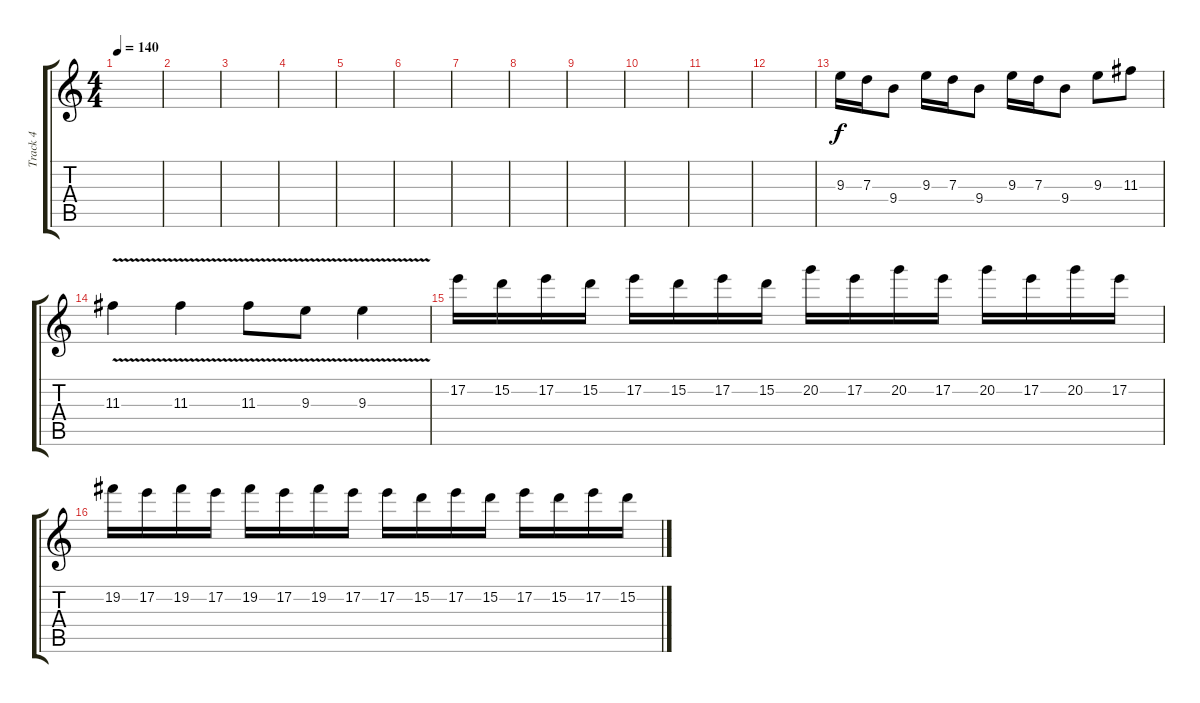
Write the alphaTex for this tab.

\track ("Track 4" "Track 4") {instrument distortionguitar}
\staff {score tabs}
\tuning (E4 B3 G3 D3 A2 E2) {hide}
\ts (4 4)
\tempo 140
\clef g2
\ks c
|
|
|
|
|
|
|
|
|
|
|
|
9.3.16 7.3.16 9.4.8 9.3.16 7.3.16 9.4.8 9.3.16 7.3.16 9.4.8 9.3.8 11.3.8 |
11.3{v}.4 11.3{v}.4 11.3{v}.8 9.3{v}.8 9.3{v}.4 |
17.2.16 15.2.16 17.2.16 15.2.16 17.2.16 15.2.16 17.2.16 15.2.16 20.2.16 17.2.16 20.2.16 17.2.16 20.2.16 17.2.16 20.2.16 17.2.16 |
19.2.16 17.2.16 19.2.16 17.2.16 19.2.16 17.2.16 19.2.16 17.2.16 17.2.16 15.2.16 17.2.16 15.2.16 17.2.16 15.2.16 17.2.16 15.2.16
